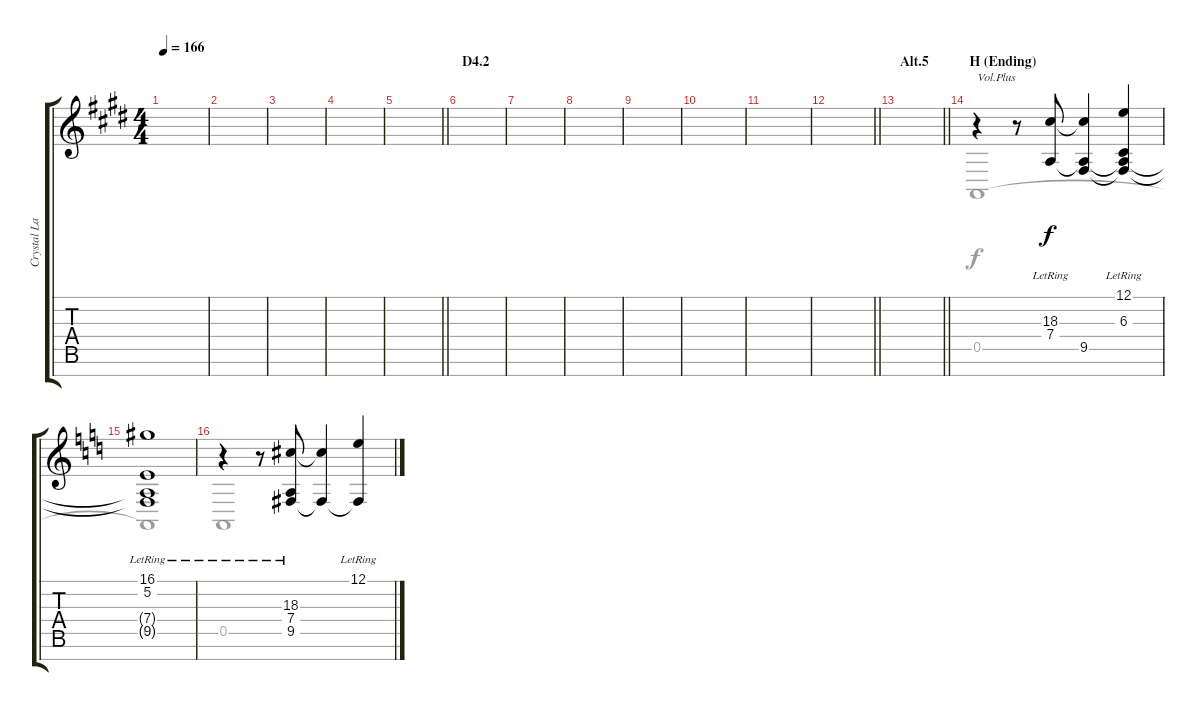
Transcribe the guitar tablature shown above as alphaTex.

\track ("Crystal Layer" "Crystal La") {instrument fx7echoes}
\staff {score tabs}
\tuning (E4 B3 G3 D3 A2 E2 B1) {hide}
\voice
\ts (4 4)
\tempo 166
\clef g2
\ks e
|
|
|
|
\barLineRight lightlight
|
\section ("" "D4.2")
|
|
|
|
|
|
\barLineRight lightlight
|
\section ("" "Alt.5")
\barLineRight lightlight
|
\section ("" "H (Ending)")
r.4{txt "Vol.Plus" volume 10} r.8 (18.3{lr} 7.4{lr}).8 (18.3{t} 7.4{t} 9.5).4 (12.1{lr} 6.3{lr} 7.4{t} 9.5{t}).4 |
\ks c
(16.1{lr} 5.2{lr} 7.4{t} 9.5{t}).1 |
r.4 r.8 (18.3{lr} 7.4{lr} 9.5{lr}).8 (18.3{t} 9.5{t}).4 (12.1{lr} 9.5{t}).4
\voice
\clef g2
\ottava regular
\simile none
\ks e
|
|
|
|
\barLineRight lightlight
|
|
|
|
|
|
|
\barLineRight lightlight
|
\barLineRight lightlight
|
0.5.1 |
\ks c
0.5{t}.1 |
0.5.1
